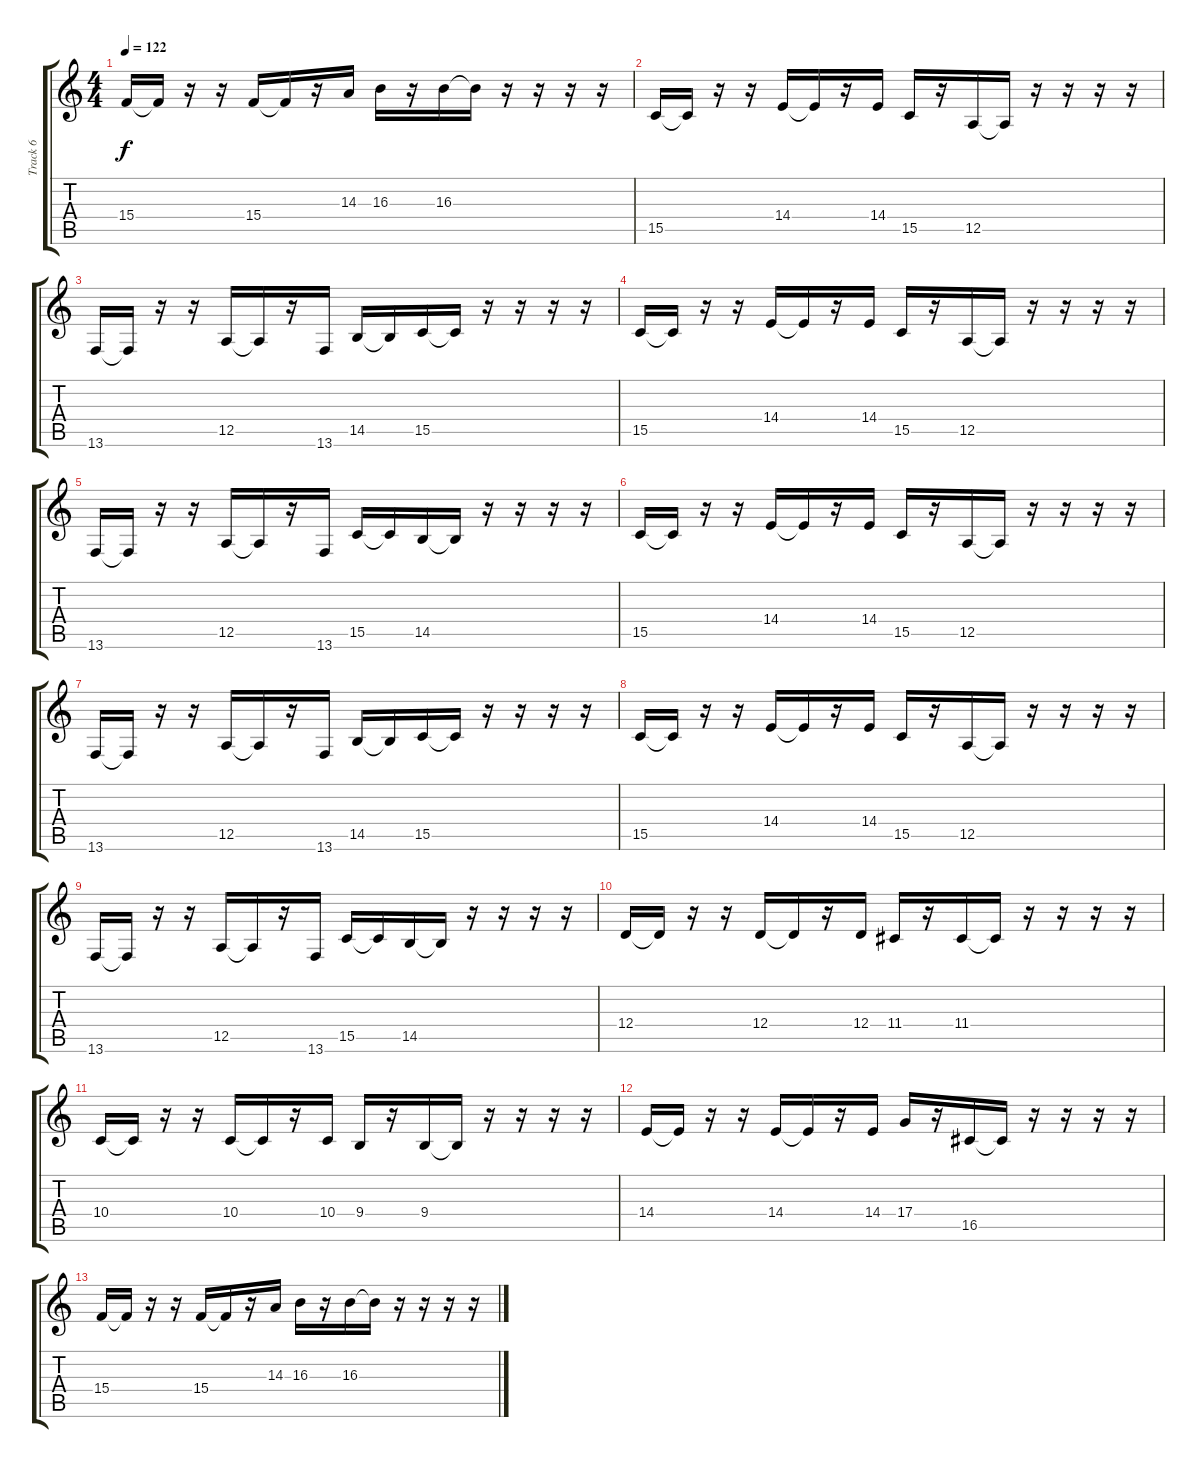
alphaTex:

\track ("Track 6" "Track 6") {instrument musicbox}
\staff {score tabs}
\tuning (E4 B3 G3 D3 A2 E2) {hide}
\ts (4 4)
\tempo 122
\clef g2
\ks c
15.4.16{dy f} 15.4{t}.16 r.16 r.16 15.4.16 15.4{t}.16 r.16 14.3.16 16.3.16 r.16 16.3.16 16.3{t}.16 r.16 r.16 r.16 r.16 |
15.5.16 15.5{t}.16 r.16 r.16 14.4.16 14.4{t}.16 r.16 14.4.16 15.5.16 r.16 12.5.16 12.5{t}.16 r.16 r.16 r.16 r.16 |
13.6.16 13.6{t}.16 r.16 r.16 12.5.16 12.5{t}.16 r.16 13.6.16 14.5.16 14.5{t}.16 15.5.16 15.5{t}.16 r.16 r.16 r.16 r.16 |
15.5.16 15.5{t}.16 r.16 r.16 14.4.16 14.4{t}.16 r.16 14.4.16 15.5.16 r.16 12.5.16 12.5{t}.16 r.16 r.16 r.16 r.16 |
13.6.16 13.6{t}.16 r.16 r.16 12.5.16 12.5{t}.16 r.16 13.6.16 15.5.16 15.5{t}.16 14.5.16 14.5{t}.16 r.16 r.16 r.16 r.16 |
15.5.16 15.5{t}.16 r.16 r.16 14.4.16 14.4{t}.16 r.16 14.4.16 15.5.16 r.16 12.5.16 12.5{t}.16 r.16 r.16 r.16 r.16 |
13.6.16 13.6{t}.16 r.16 r.16 12.5.16 12.5{t}.16 r.16 13.6.16 14.5.16 14.5{t}.16 15.5.16 15.5{t}.16 r.16 r.16 r.16 r.16 |
15.5.16 15.5{t}.16 r.16 r.16 14.4.16 14.4{t}.16 r.16 14.4.16 15.5.16 r.16 12.5.16 12.5{t}.16 r.16 r.16 r.16 r.16 |
13.6.16 13.6{t}.16 r.16 r.16 12.5.16 12.5{t}.16 r.16 13.6.16 15.5.16 15.5{t}.16 14.5.16 14.5{t}.16 r.16 r.16 r.16 r.16 |
12.4.16 12.4{t}.16 r.16 r.16 12.4.16 12.4{t}.16 r.16 12.4.16 11.4.16 r.16 11.4.16 11.4{t}.16 r.16 r.16 r.16 r.16 |
10.4.16 10.4{t}.16 r.16 r.16 10.4.16 10.4{t}.16 r.16 10.4.16 9.4.16 r.16 9.4.16 9.4{t}.16 r.16 r.16 r.16 r.16 |
14.4.16 14.4{t}.16 r.16 r.16 14.4.16 14.4{t}.16 r.16 14.4.16 17.4.16 r.16 16.5.16 16.5{t}.16 r.16 r.16 r.16 r.16 |
15.4.16 15.4{t}.16 r.16 r.16 15.4.16 15.4{t}.16 r.16 14.3.16 16.3.16 r.16 16.3.16 16.3{t}.16 r.16 r.16 r.16 r.16
